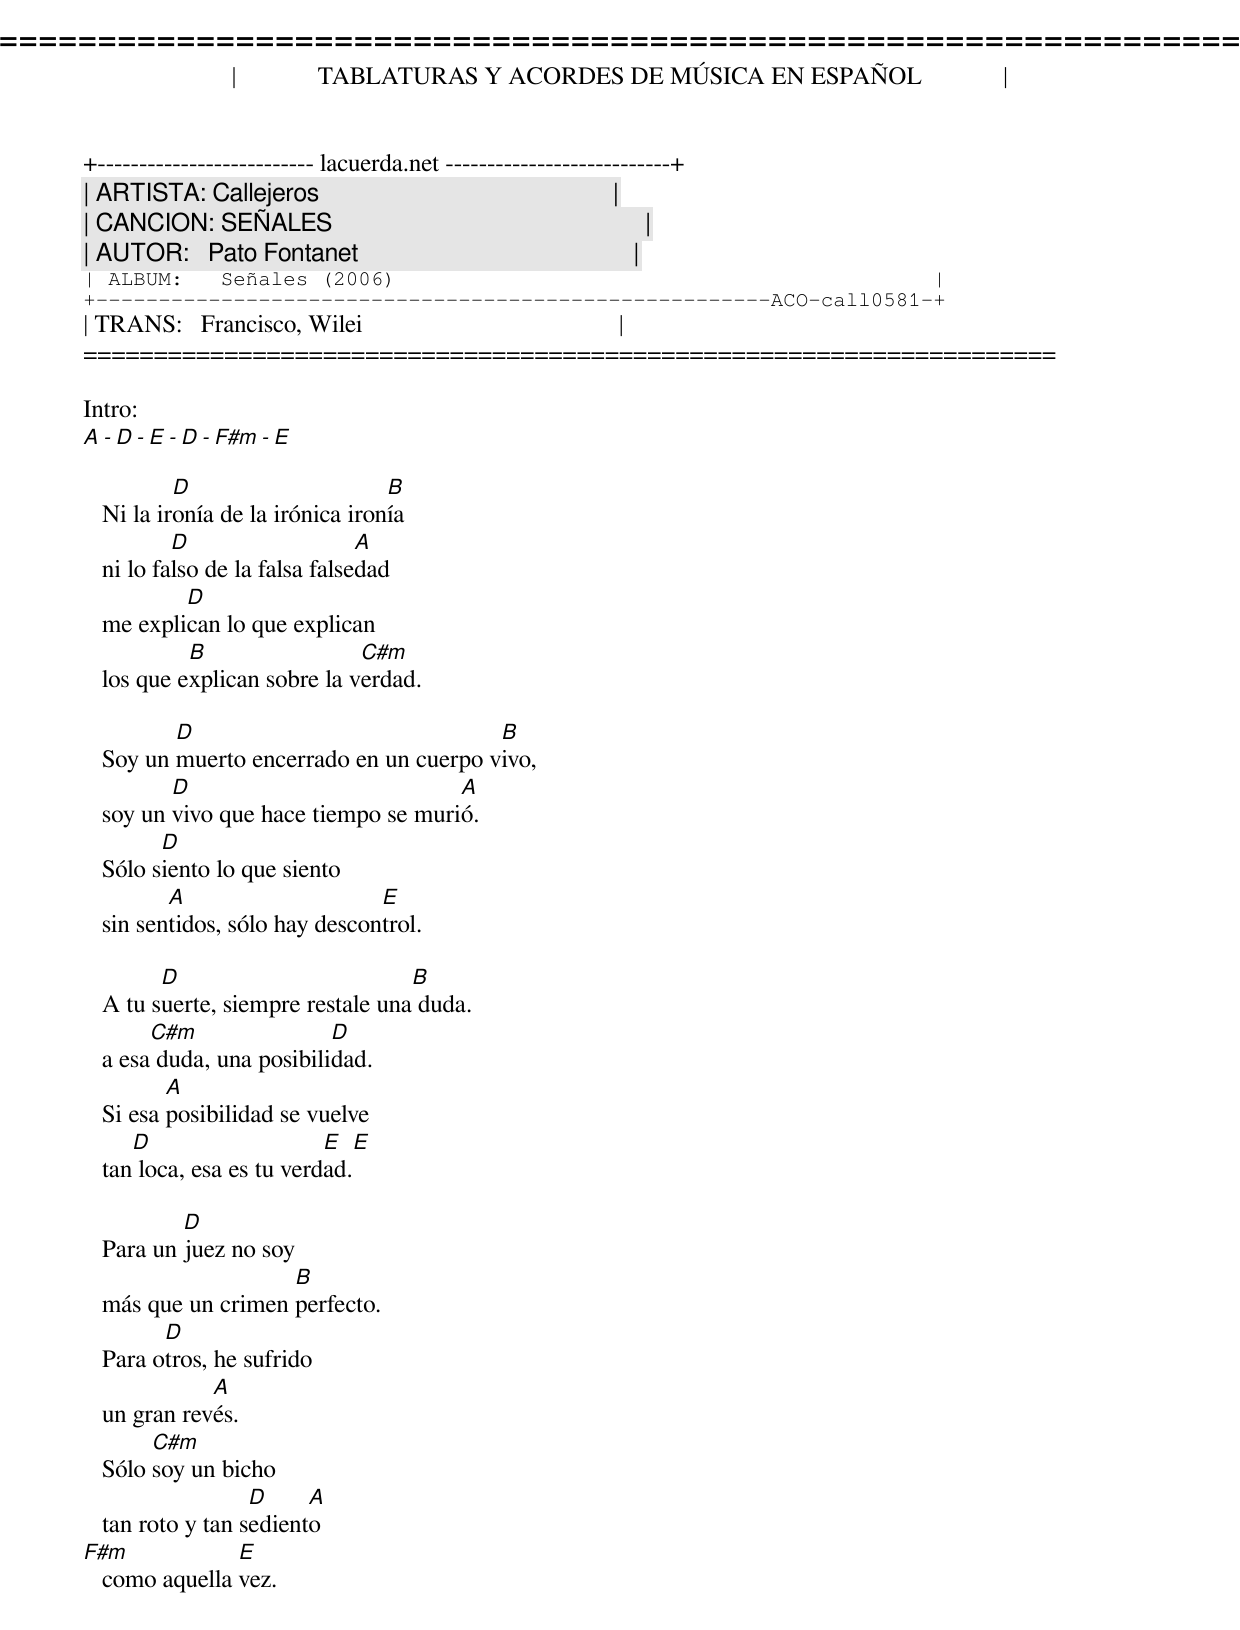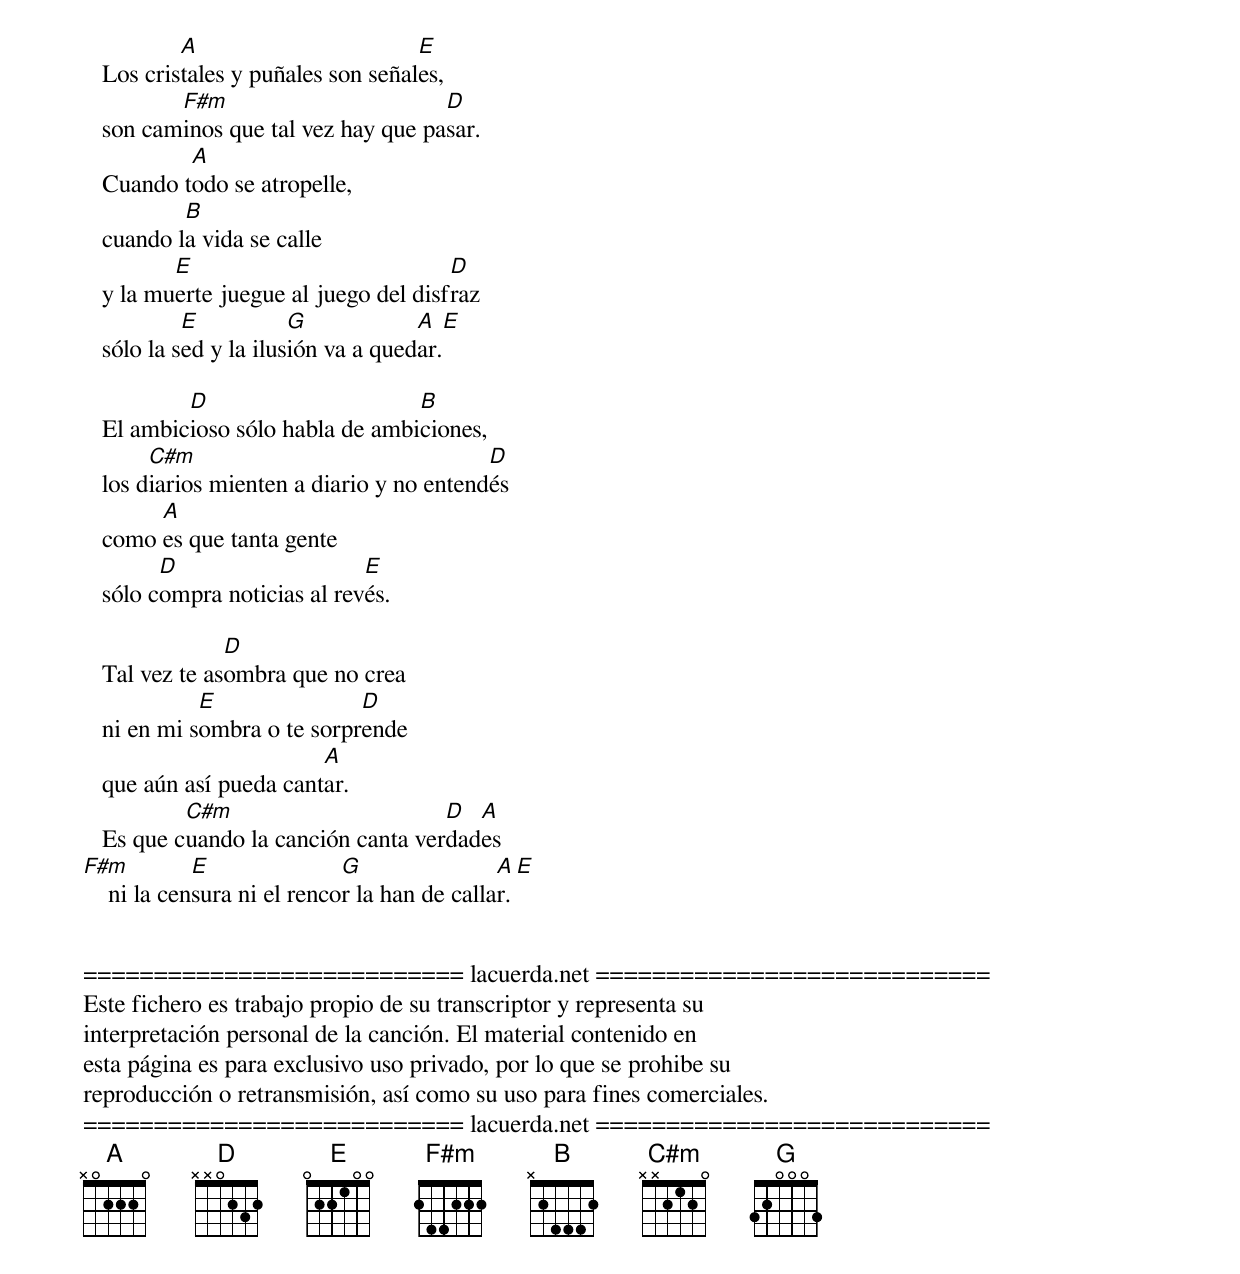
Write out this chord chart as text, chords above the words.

=====================================================================
|             TABLATURAS Y ACORDES DE MÚSICA EN ESPAÑOL             |
+-------------------------- lacuerda.net ---------------------------+
| ARTISTA: Callejeros                                               |
| CANCION: SEÑALES                                                  |
| AUTOR:   Pato Fontanet                                            |
| ALBUM:   Señales (2006)                                           |
+------------------------------------------------------ACO-call0581-+
| TRANS:   Francisco, Wilei                                         |
=====================================================================

Intro:
   A - D - E - D - F#m - E

           D                      B
   Ni la ironía de la irónica ironía
           D                    A
   ni lo falso de la falsa falsedad
           D
   me explican lo que explican
            B                 C#m
   los que explican sobre la verdad.

          D                              B
   Soy un muerto encerrado en un cuerpo vivo,
          D                           A
   soy un vivo que hace tiempo se murió.
         D
   Sólo siento lo que siento
          A                     E
   sin sentidos, sólo hay descontrol.

         D                         B
   A tu suerte, siempre restale una duda.
        C#m                D
   a esa duda, una posibilidad.
          A
   Si esa posibilidad se vuelve
      D                    E   E
   tan loca, esa es tu verdad.

           D
   Para un juez no soy
                     B
   más que un crimen perfecto.
         D
   Para otros, he sufrido
              A
   un gran revés.
        C#m
   Sólo soy un bicho
                   D     A
   tan roto y tan sediento
F#m             E
   como aquella vez.

           A                        E
   Los cristales y puñales son señales,
          F#m                        D
   son caminos que tal vez hay que pasar.
           A
   Cuando todo se atropelle,
           B
   cuando la vida se calle
          E                            D
   y la muerte juegue al juego del disfraz
            E           G            A   E
   sólo la sed y la ilusión va a quedar.

           D                      B
   El ambicioso sólo habla de ambiciones,
        C#m                                D
   los diarios mienten a diario y no entendés
        A
   como es que tanta gente
         D                    E
   sólo compra noticias al revés.

                D
   Tal vez te asombra que no crea
             E               D
   ni en mi sombra o te sorprende
                         A
   que aún así pueda cantar.
           C#m                       D  A
   Es que cuando la canción canta verdades
F#m          E               G                A    E
    ni la censura ni el rencor la han de callar.


=========================== lacuerda.net ============================
Este fichero es trabajo propio de su transcriptor y representa su
interpretación personal de la canción. El material contenido en
esta página es para exclusivo uso privado, por lo que se prohibe su
reproducción o retransmisión, así como su uso para fines comerciales.
=========================== lacuerda.net ============================
